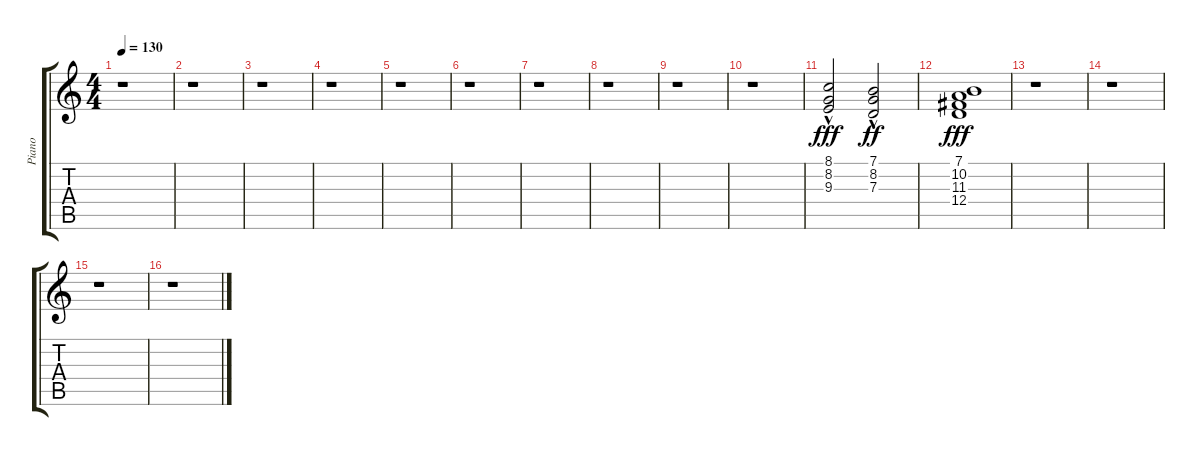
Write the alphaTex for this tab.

\track ("Piano" "Piano") {instrument brightacousticpiano}
\staff {score tabs}
\tuning (E4 B3 G3 D3 A2 E2) {hide}
\ts (4 4)
\tempo 130
\clef g2
\ks c
r.1{dy fff} |
r.1 |
r.1 |
r.1 |
r.1 |
r.1 |
r.1 |
r.1 |
r.1 |
r.1 |
(8.1{hac} 8.2{hac} 9.3{hac}).2 (7.1{hac} 8.2{hac} 7.3{hac}).2{dy ff} |
(7.1 10.2 11.3 12.4).1{dy fff} |
r.1 |
r.1 |
r.1 |
r.1
